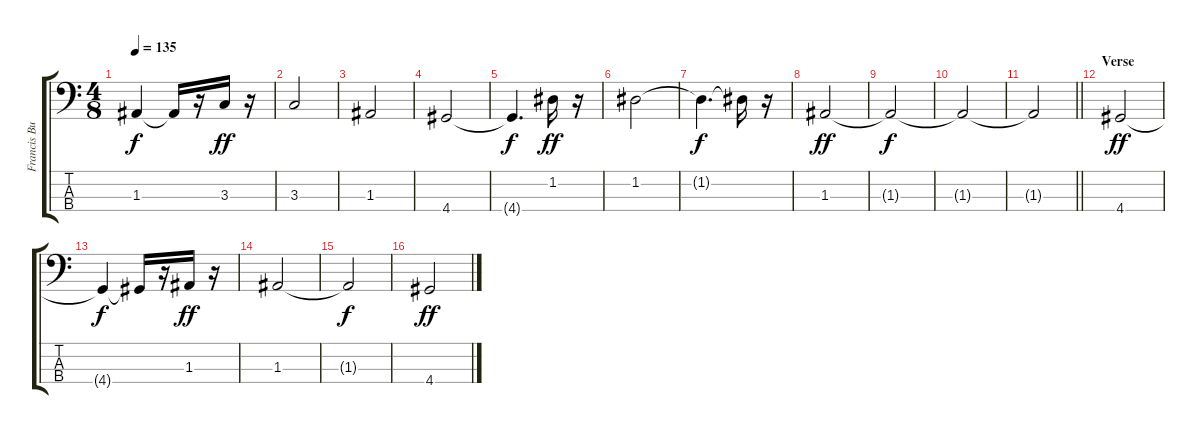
\track ("Francis Buchholz" "Francis Bu") {instrument electricbassfinger}
\staff {score tabs}
\tuning (G2 D2 A1 E1) {hide}
\ts (4 8)
\tempo 135
\clef f4
\ks c
1.3{t}.4{dy f} 1.3{t}.16 r.16 3.3.16{dy ff} r.16 |
3.3.2 |
1.3.2 |
4.4.2 |
4.4{t}.4{d dy f} 1.2.16{dy ff} r.16 |
1.2.2 |
1.2{t}.4{d dy f} 1.2{t}.16 r.16 |
1.3.2{dy ff} |
1.3{t}.2{dy f} |
1.3{t}.2 |
\barLineRight lightlight
1.3{t}.2 |
\section ("" "Verse")
4.4.2{dy ff} |
4.4{t}.4{dy f} 4.4{t}.16 r.16 1.3.16{dy ff} r.16 |
1.3.2 |
1.3{t}.2{dy f} |
4.4.2{dy ff}
